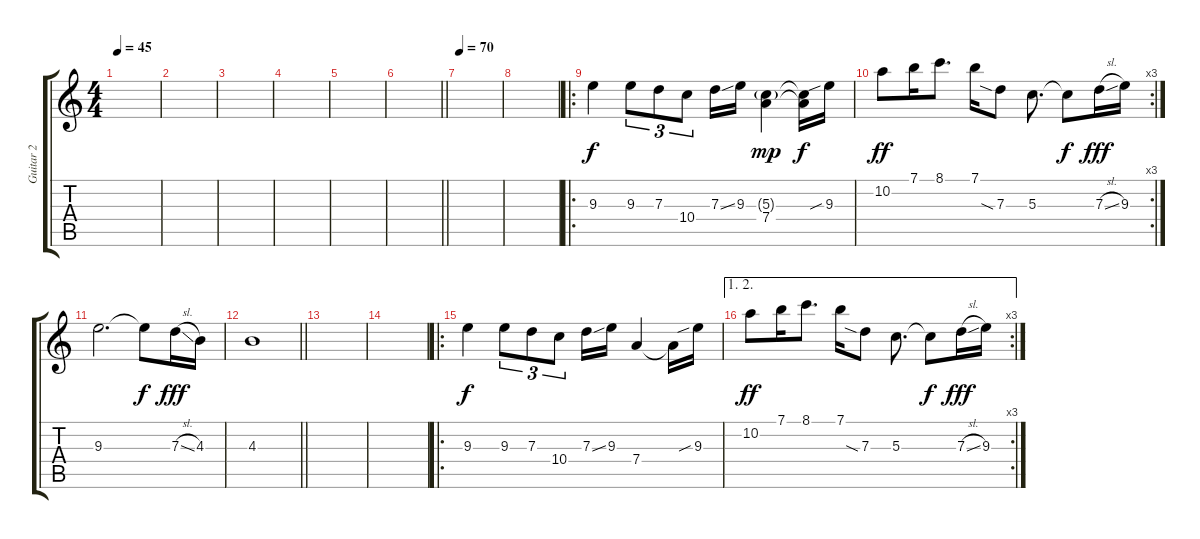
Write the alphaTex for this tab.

\track ("Guitar 2" "Guitar 2") {instrument electricguitarjazz}
\staff {score tabs}
\tuning (E4 B3 G3 D3 A2 E2) {hide}
\ts (4 4)
\tempo 45
\clef g2
\ks c
|
|
|
|
|
\barLineRight lightlight
|
\tempo 70
|
|
\ro
9.3.4 9.3.8{tu (3 2)} 7.3.8{tu (3 2)} 10.4.8{tu (3 2)} 7.3{ss}.16 9.3.16 (5.3{g} 7.4).4{dy mp} (5.3{t} 7.4{t}).16{dy f} 9.3{sib}.16 |
\rc 3
10.2.8{dy ff} 7.1.16 8.1.8{d} 7.1.16 7.3{sia}.8 5.3.8{d} 5.3{t}.8{dy f} 7.3{sl}.16{dy fff} 9.3.16 |
9.3.2{d} 9.3{t}.8{dy f} 7.3{sl}.16{dy fff} 4.3.16 |
\barLineRight lightlight
4.3.1 |
|
|
\ro
9.3.4{dy f} 9.3.8{tu (3 2)} 7.3.8{tu (3 2)} 10.4.8{tu (3 2)} 7.3{ss}.16 9.3.16 7.4.4 7.4{t}.16 9.3{sib}.16 |
\ae (1 2)
\rc 3
10.2.8{dy ff} 7.1.16 8.1.8{d} 7.1.16 7.3{sia}.8 5.3.8{d} 5.3{t}.8{dy f} 7.3{sl}.16{dy fff} 9.3.16
